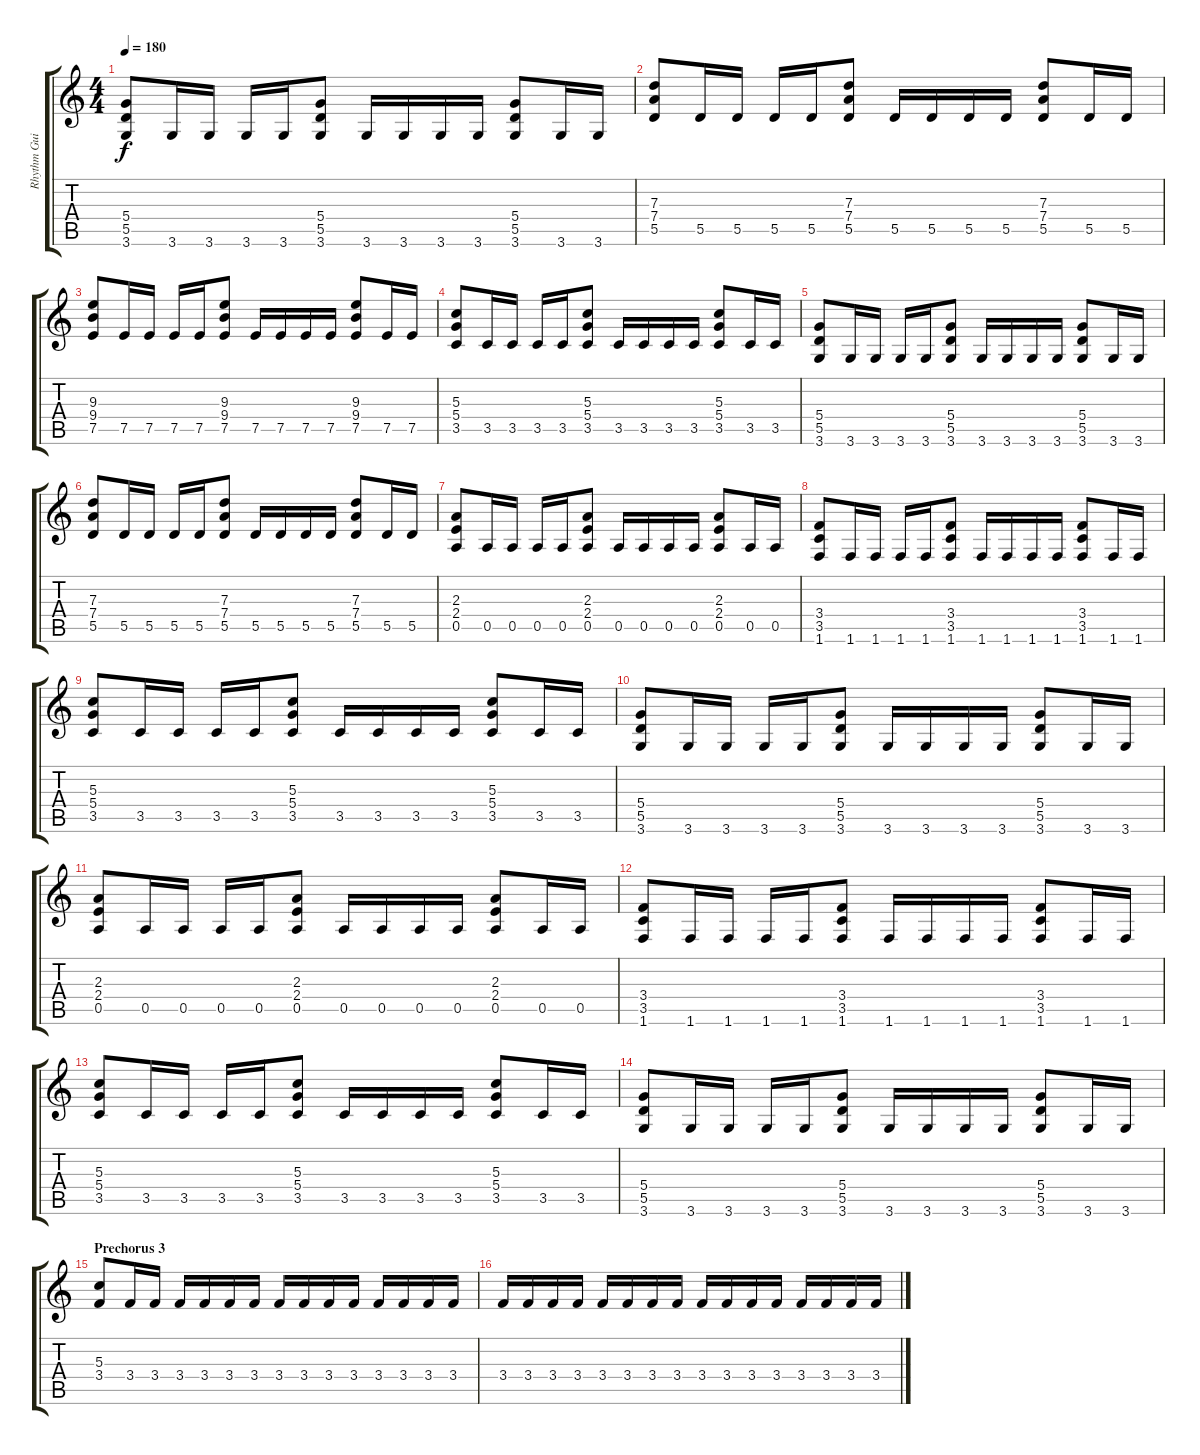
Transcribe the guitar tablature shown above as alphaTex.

\track ("Rhythm Guitar 1" "Rhythm Gui") {instrument distortionguitar}
\staff {score tabs}
\tuning (E4 B3 G3 D3 A2 E2) {hide}
\ts (4 4)
\tempo 180
\clef g2
\ks c
(5.4 5.5 3.6).8{dy f} 3.6.16 3.6.16 3.6.16 3.6.16 (5.4 5.5 3.6).8 3.6.16 3.6.16 3.6.16 3.6.16 (5.4 5.5 3.6).8 3.6.16 3.6.16 |
(7.3 7.4 5.5).8 5.5.16 5.5.16 5.5.16 5.5.16 (7.3 7.4 5.5).8 5.5.16 5.5.16 5.5.16 5.5.16 (7.3 7.4 5.5).8 5.5.16 5.5.16 |
(9.3 9.4 7.5).8 7.5.16 7.5.16 7.5.16 7.5.16 (9.3 9.4 7.5).8 7.5.16 7.5.16 7.5.16 7.5.16 (9.3 9.4 7.5).8 7.5.16 7.5.16 |
(5.3 5.4 3.5).8 3.5.16 3.5.16 3.5.16 3.5.16 (5.3 5.4 3.5).8 3.5.16 3.5.16 3.5.16 3.5.16 (5.3 5.4 3.5).8 3.5.16 3.5.16 |
(5.4 5.5 3.6).8 3.6.16 3.6.16 3.6.16 3.6.16 (5.4 5.5 3.6).8 3.6.16 3.6.16 3.6.16 3.6.16 (5.4 5.5 3.6).8 3.6.16 3.6.16 |
(7.3 7.4 5.5).8 5.5.16 5.5.16 5.5.16 5.5.16 (7.3 7.4 5.5).8 5.5.16 5.5.16 5.5.16 5.5.16 (7.3 7.4 5.5).8 5.5.16 5.5.16 |
(2.3 2.4 0.5).8 0.5.16 0.5.16 0.5.16 0.5.16 (2.3 2.4 0.5).8 0.5.16 0.5.16 0.5.16 0.5.16 (2.3 2.4 0.5).8 0.5.16 0.5.16 |
(3.4 3.5 1.6).8 1.6.16 1.6.16 1.6.16 1.6.16 (3.4 3.5 1.6).8 1.6.16 1.6.16 1.6.16 1.6.16 (3.4 3.5 1.6).8 1.6.16 1.6.16 |
(5.3 5.4 3.5).8 3.5.16 3.5.16 3.5.16 3.5.16 (5.3 5.4 3.5).8 3.5.16 3.5.16 3.5.16 3.5.16 (5.3 5.4 3.5).8 3.5.16 3.5.16 |
(5.4 5.5 3.6).8 3.6.16 3.6.16 3.6.16 3.6.16 (5.4 5.5 3.6).8 3.6.16 3.6.16 3.6.16 3.6.16 (5.4 5.5 3.6).8 3.6.16 3.6.16 |
(2.3 2.4 0.5).8 0.5.16 0.5.16 0.5.16 0.5.16 (2.3 2.4 0.5).8 0.5.16 0.5.16 0.5.16 0.5.16 (2.3 2.4 0.5).8 0.5.16 0.5.16 |
(3.4 3.5 1.6).8 1.6.16 1.6.16 1.6.16 1.6.16 (3.4 3.5 1.6).8 1.6.16 1.6.16 1.6.16 1.6.16 (3.4 3.5 1.6).8 1.6.16 1.6.16 |
(5.3 5.4 3.5).8 3.5.16 3.5.16 3.5.16 3.5.16 (5.3 5.4 3.5).8 3.5.16 3.5.16 3.5.16 3.5.16 (5.3 5.4 3.5).8 3.5.16 3.5.16 |
(5.4 5.5 3.6).8 3.6.16 3.6.16 3.6.16 3.6.16 (5.4 5.5 3.6).8 3.6.16 3.6.16 3.6.16 3.6.16 (5.4 5.5 3.6).8 3.6.16 3.6.16 |
\section ("" "Prechorus 3")
(5.3 3.4).8 3.4.16 3.4.16 3.4.16 3.4.16 3.4.16 3.4.16 3.4.16 3.4.16 3.4.16 3.4.16 3.4.16 3.4.16 3.4.16 3.4.16 |
3.4.16 3.4.16 3.4.16 3.4.16 3.4.16 3.4.16 3.4.16 3.4.16 3.4.16 3.4.16 3.4.16 3.4.16 3.4.16 3.4.16 3.4.16 3.4.16
